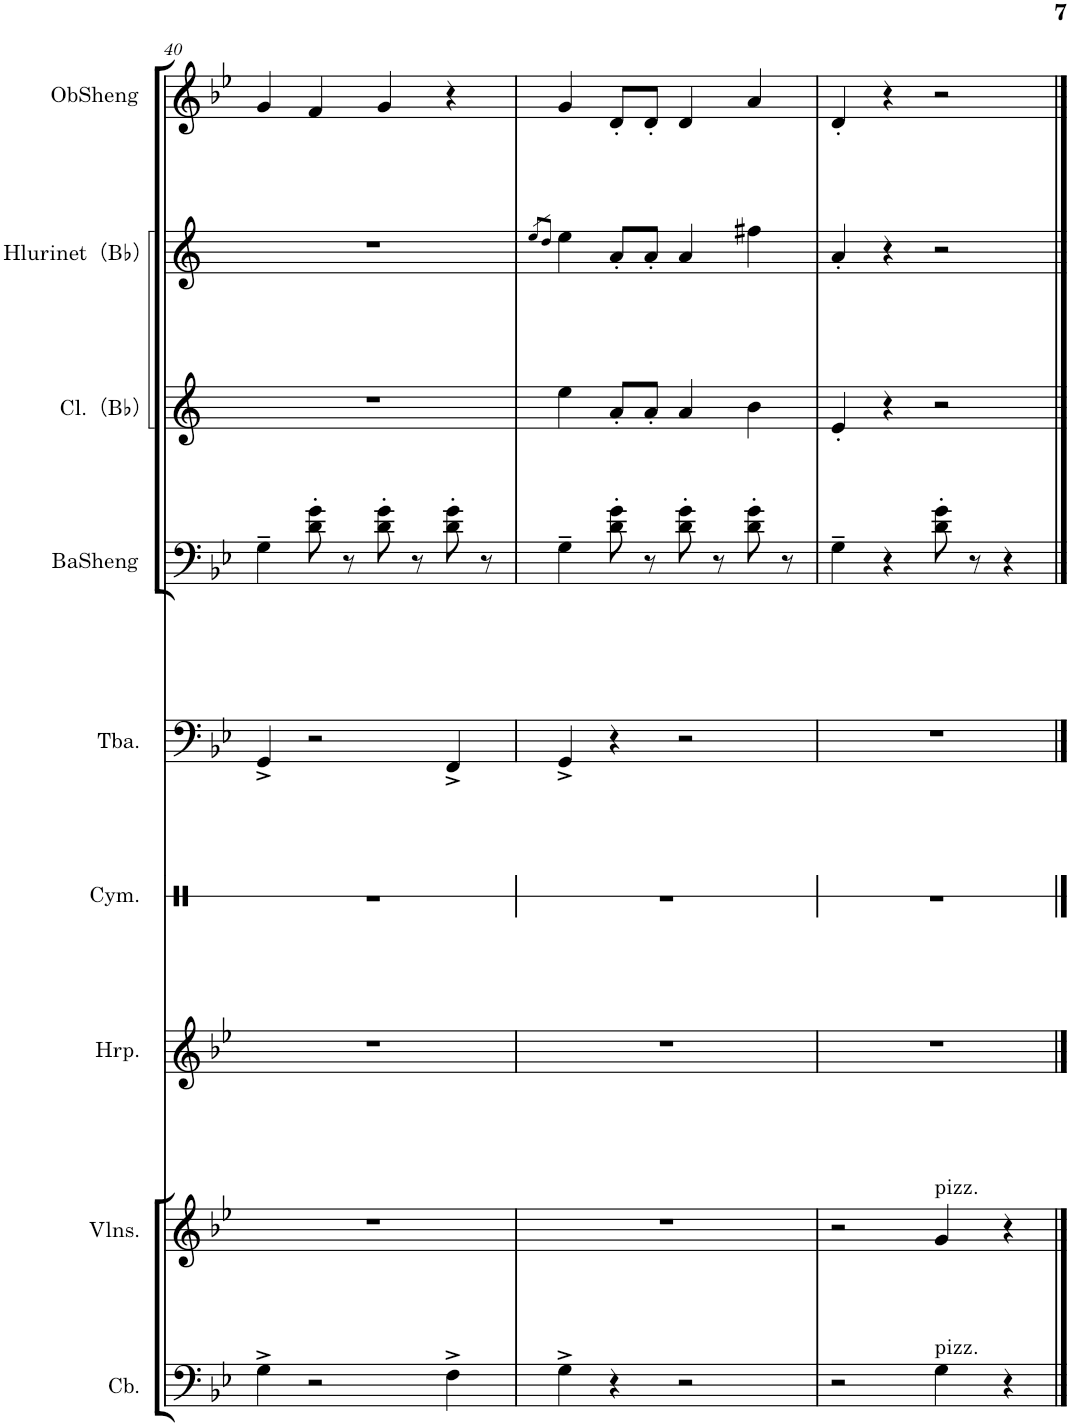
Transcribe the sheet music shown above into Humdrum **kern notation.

**kern	**kern	**kern	**kern	**kern	**kern	**kern	**kern	**kern
*part9	*part8	*part7	*part6	*part5	*part4	*part3	*part2	*part1
*staff9	*staff8	*staff7	*staff6	*staff5	*staff4	*staff3	*staff2	*staff1
*I"低音提琴	*I"西洋四胡	*I"西洋筝	*I"铜钹	*I"大号	*I"西洋大笙	*I"单簧管（Bb）	*I"西洋葫芦丝（Bb）	*I"西洋双簧笙
!!LO:PB:g=z
*clefF4	*clefG2	*clefG2	*clefX	*clefF4	*clefF4	*clefG2	*clefG2	*clefG2
*Trd7c12	*	*	*	*	*	*Trd1c2	*Trd1c2	*
*k[b-e-]	*k[b-e-]	*k[b-e-]	*k[]	*k[b-e-]	*k[b-e-]	*k[]	*k[]	*k[b-e-]
*M4/4	*M4/4	*M4/4	*M4/4	*M4/4	*M4/4	*M4/4	*M4/4	*M4/4
=40	=40	=40	=40	=40	=40	=40	=40	=40
4G^\	1r	1r	1r	4GG^/	4G~\	1r	1r	4g/
2r	.	.	.	2r	8d\' 8g\'	.	.	4f/
.	.	.	.	.	8r	.	.	.
.	.	.	.	.	8d\' 8g\'	.	.	4g/
.	.	.	.	.	8r	.	.	.
4F^\	.	.	.	4FF^/	8d\' 8g\'	.	.	4r
.	.	.	.	.	8r	.	.	.
=41	=41	=41	=41	=41	=41	=41	=41	=41
.	.	.	.	.	.	.	8qee/L	.
.	.	.	.	.	.	.	8qdd/J	.
4G^\	1r	1r	1r	4GG^/	4G~\	4ee\	4ee\	4g/
4r	.	.	.	4r	8d\' 8g\'	8a'/L	8a'/L	8d'/L
.	.	.	.	.	8r	8a'/J	8a'/J	8d'/J
2r	.	.	.	2r	8d\' 8g\'	4a/	4a/	4d/
.	.	.	.	.	8r	.	.	.
.	.	.	.	.	8d\' 8g\'	4b\	4ff#X\	4a/
.	.	.	.	.	8r	.	.	.
=42	=42	=42	=42	=42	=42	=42	=42	=42
2r	2r	1r	1r	1r	4G~\	4e'/	4a'/	4d'/
.	.	.	.	.	4r	4r	4r	4r
!	!LO:TX:a:t=pizz.	!	!	!	!	!	!	!
!LO:TX:a:t=pizz.	!	!	!	!	!	!	!	!
4G\	4g/	.	.	.	8d\' 8g\'	2r	2r	2r
.	.	.	.	.	8r	.	.	.
4r	4r	.	.	.	4r	.	.	.
==	==	==	==	==	==	==	==	==
*-	*-	*-	*-	*-	*-	*-	*-	*-
